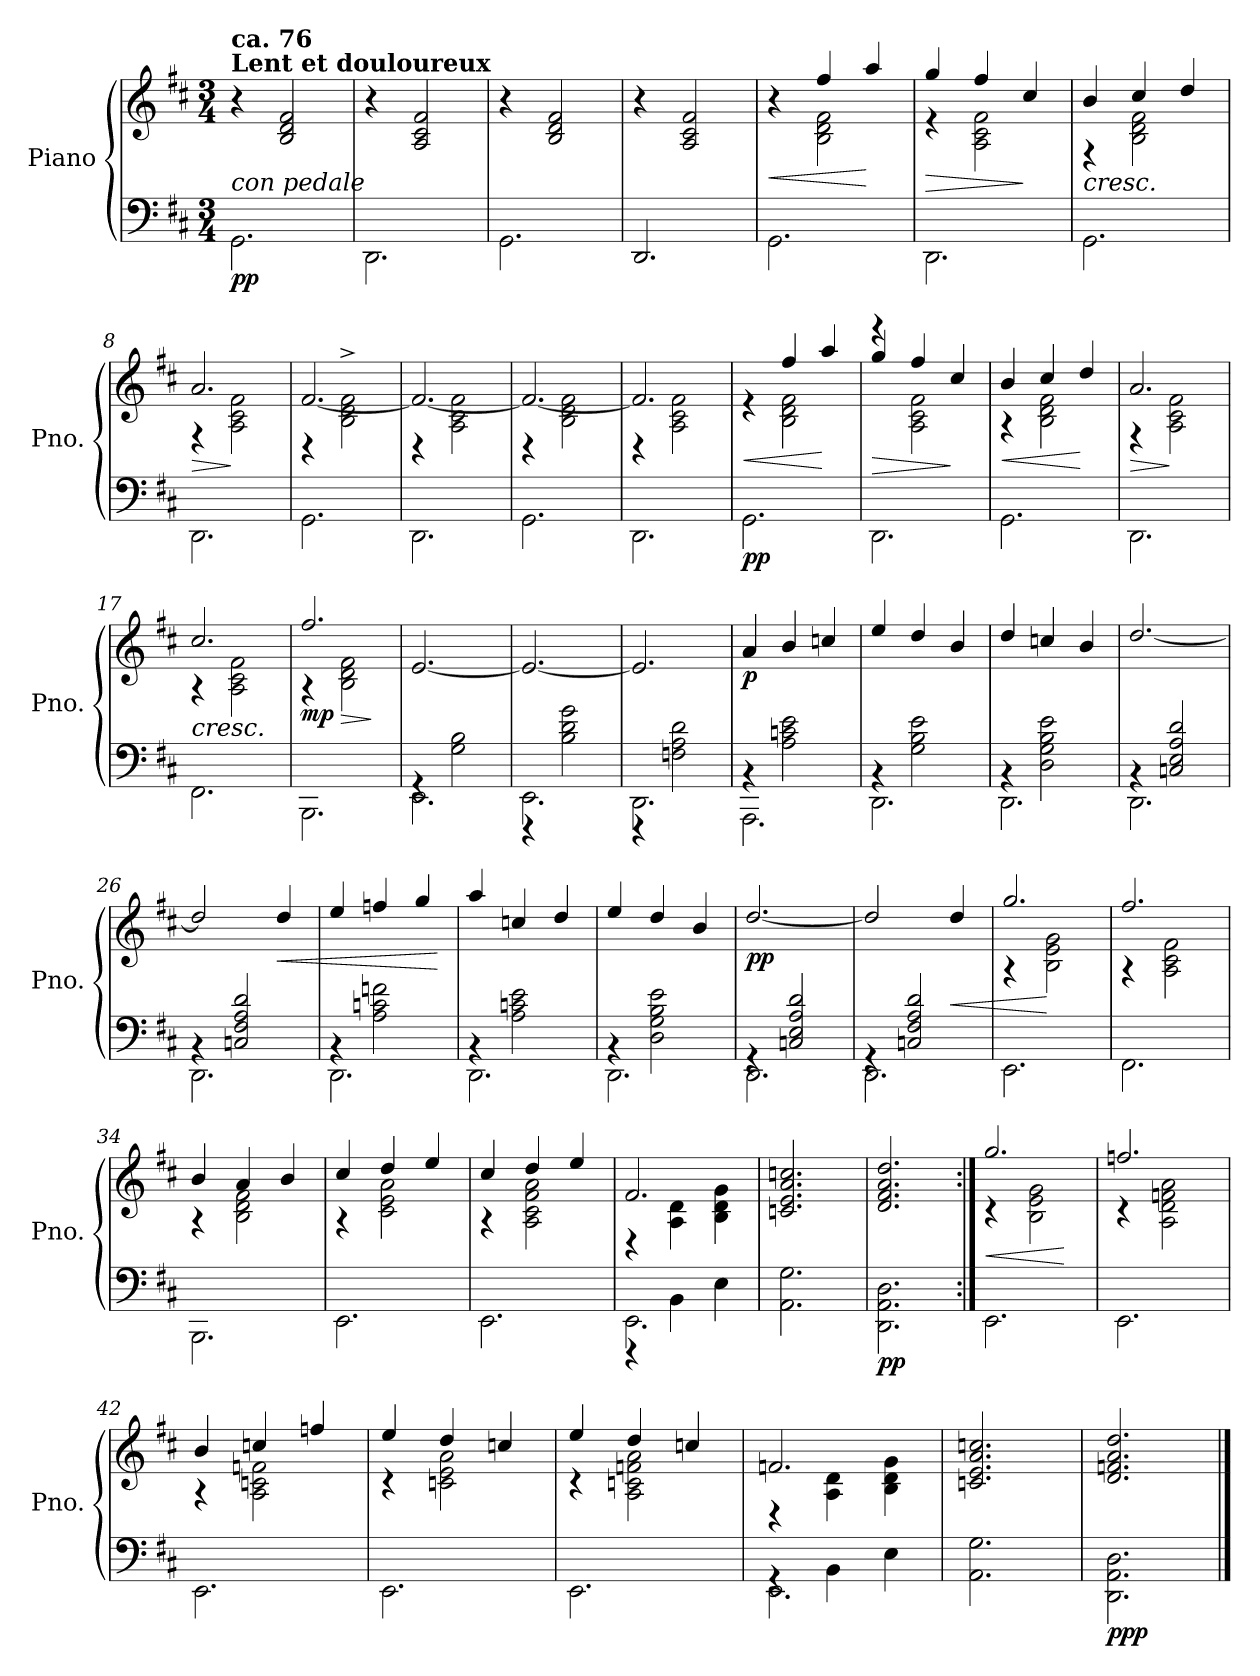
**kern	**kern	**dynam
*part1	*part1	*part1
*staff2	*staff1	*staff1/2
*I"Piano	*	*
*I'Pno.	*	*
*clefF4	*clefG2	*
*k[f#c#]	*k[f#c#]	*
*M3/4	*M3/4	*
=1	=1	=1
!	!LO:TX:a:B:t=Lent et douloureux	!
!	!LO:TX:a:B:t=ca. 76	!
!LO:TX:a:i:t=con pedale	!	!
!	!	!LO:DY:b=2
2.GG\	4r	pp
.	2B/ 2d/ 2f#/	.
=2	=2	=2
2.DD\	4r	.
.	2A/ 2c#/ 2f#/	.
=3	=3	=3
2.GG\	4r	.
.	2B/ 2d/ 2f#/	.
=4	=4	=4
2.DD/	4r	.
.	2A/ 2c#/ 2f#/	.
=5	=5	=5
!	!	!LO:HP:b
*	*^	*
2.GG\	4r	4ryy	<
.	2B\ 2d\ 2f#\	4ff#/	.
.	.	4aa/	[
=6	=6	=6	=6
!	!	!	!LO:HP:b
2.DD\	4re	4gg/	>
.	2A\ 2c#\ 2f#\	4ff#/	.
.	.	4cc#/	]
=7	=7	=7	=7
!	!	!	!LO:HP:b
2.GG\	4rF	4b/	<
.	2B\ 2d\ 2f#\	4cc#/	.
.	.	4dd/	.
!!LO:PB:g=z	!!
=8	=8	=8	=8
!	!	!	!LO:HP:b
2.DD\	4rF	2.a/	>
.	2A\ 2c#\ 2f#\	.	[ ]
=9	=9	=9	=9
2.GG\	4rD	[2.f#/	.
.	2B\^ 2d\^ 2f#\^	.	.
=10	=10	=10	=10
2.DD\	4rD	2.f#/_	.
.	2A\ 2c#\ 2f#\	.	.
=11	=11	=11	=11
2.GG\	4rD	2.f#/_	.
.	2B\ 2d\ 2f#\	.	.
=12	=12	=12	=12
2.DD\	4rD	2.f#/]	.
.	2A\ 2c#\ 2f#\	.	.
=13	=13	=13	=13
!	!	!	!LO:HP:b
!	!	!	!LO:DY:n=1:b=2
2.GG\	4re	4ryy	< pp
.	2B\ 2d\ 2f#\	4ff#/	.
.	.	4aa/	[
=14	=14	=14	=14
!	!	!	!LO:HP:b
2.DD\	4r	4gg/	>
.	2A\ 2c#\ 2f#\	4ff#/	.
.	.	4cc#/	]
!!LO:PB:g=z	!!
=15	=15	=15	=15
!	!	!	!LO:HP:b
2.GG\	4rA	4b/	<
.	2B\ 2d\ 2f#\	4cc#/	.
.	.	4dd/	[
=16	=16	=16	=16
!	!	!	!LO:HP:b
2.DD\	4rF	2.a/	>
.	2A\ 2c#\ 2f#\	.	]
=17	=17	=17	=17
!	!	!	!LO:HP:b
2.FF#\	4rA	2.cc#/	<
.	2A\ 2c#\ 2f#\	.	.
=18	=18	=18	=18
!	!	!	!LO:DY:b
2.BBB\	4rA	2.ff#/	mp
!	!	!	!LO:HP:n=1:b
.	2B\ 2d\ 2f#\	.	[ >
*	*v	*v	*
.	.	]
=19	=19	=19
*^	*	*
2.EE\	4rGG	[2.e/	.
.	2G\ 2B\	.	.
=20	=20	=20	=20
2.EE\	4r	2.e/_	.
.	2B\ 2d\ 2g\	.	.
=21	=21	=21	=21
2.DD\	4r	2.e/]	.
.	2Fn\ 2A\ 2d\	.	.
!!LO:PB:g=z
=22	=22	=22	=22
*	*	*^	*
!	!	!	!	!LO:DY:b
2.AAA\	4rBB	2.ryy	4a/	p
.	2A\ 2cn\ 2e\	.	4b/	.
.	.	.	4ccn/	.
=23	=23	=23	=23	=23
2.DD\	4rBB	2.ryy	4ee/	.
.	2G\ 2B\ 2e\	.	4dd/	.
.	.	.	4b/	.
=24	=24	=24	=24	=24
2.DD\	4rBB	2.ryy	4dd/	.
.	2D\ 2G\ 2B\ 2e\	.	4ccn/	.
.	.	.	4b/	.
=25	=25	=25	=25	=25
2.DD\	4rBB	2.ryy	[2.dd/	.
.	2Cn/ 2E/ 2A/ 2d/	.	.	.
=26	=26	=26	=26	=26
2.DD\	4rBB	2.ryy	2dd/]	.
.	2Cn/ 2F#/ 2A/ 2d/	.	.	.
!	!	!	!	!LO:HP:b
.	.	.	4dd/	<
=27	=27	=27	=27	=27
2.DD\	4rBB	2.ryy	4ee/	.
.	2A\ 2cn\ 2fn\	.	4ffn/	.
.	.	.	4gg/	.
*v	*v	*	*	*
*	*v	*v	*
.	.	[
!!LO:LB:g=z
=28	=28	=28
*^	*^	*
2.DD\	4rBB	2.ryy	4aa/	.
.	2A\ 2cn\ 2e\	.	4ccn/	.
.	.	.	4dd/	.
=29	=29	=29	=29	=29
2.DD\	4rBB	2.ryy	4ee/	.
.	2D\ 2G\ 2B\ 2e\	.	4dd/	.
.	.	.	4b/	.
=30	=30	=30	=30	=30
!	!	!	!	!LO:DY:b
2.DD\	4rGG	2.ryy	[2.dd/	pp
.	2Cn/ 2E/ 2A/ 2d/	.	.	.
=31	=31	=31	=31	=31
2.DD\	4rGG	2.ryy	2dd/]	.
.	2Cn/ 2F#/ 2A/ 2d/	.	.	.
!	!	!	!	!LO:HP:b
.	.	.	4dd/	<
*v	*v	*	*	*
=32	=32	=32	=32
2.EE\	4rA	2.gg/	.
.	2B\ 2e\ 2g\	.	[
!!LO:LB:g=z	!!
=33	=33	=33	=33
2.FF#\	4rA	2.ff#/	.
.	2A\ 2c#\ 2f#\	.	.
=34	=34	=34	=34
2.BBB\	4rA	4b/	.
.	2B\ 2d\ 2f#\	4a/	.
.	.	4b/	.
=35	=35	=35	=35
2.EE\	4rA	4cc#/	.
.	2c#\ 2e\ 2a\	4dd/	.
.	.	4ee/	.
=36	=36	=36	=36
2.EE\	4rA	4cc#/	.
.	2A\ 2c#\ 2f#\ 2a\	4dd/	.
.	.	4ee/	.
=37	=37	=37	=37
*^	*	*	*
2.EE\	4r	4rD	2.f#/	.
.	4BB\	4A\ 4d\	.	.
.	4E\	4B\ 4d\ 4g\	.	.
*v	*v	*	*	*
*	*v	*v	*
=38	=38	=38
2.AA\ 2.G\	2.cn/ 2.e/ 2.a/ 2.ccn/	.
!!LO:PB:g=z
=39	=39	=39
!	!	!LO:DY:b=2
2.DD\ 2.AA\ 2.D\	2.d/ 2.f#/ 2.a/ 2.dd/	pp
=40:|!	=40:|!	=40:|!
!	!	!LO:HP:b
*	*^	*
2.EE\	4rc	2.gg/	<
.	2B\ 2e\ 2g\	.	.
*	*v	*v	*
.	.	[
=41	=41	=41
*	*^	*
2.EE\	4rc	2.ffn/	.
.	2A\ 2d\ 2fn\ 2a\	.	.
=42	=42	=42	=42
2.EE\	4rA	4b/	.
.	2A\ 2cn\ 2fn\	4ccn/	.
.	.	4ffn/	.
=43	=43	=43	=43
2.EE\	4rc	4ee/	.
.	2cn\ 2e\ 2a\	4dd/	.
.	.	4ccn/	.
!!LO:PB:g=z	!!
=44	=44	=44	=44
2.EE\	4rc	4ee/	.
.	2A\ 2cn\ 2fn\ 2a\	4dd/	.
.	.	4ccn/	.
=45	=45	=45	=45
*^	*	*	*
2.EE\	4rGG	4rD	2.fn/	.
.	4BB\	4A\ 4d\	.	.
.	4E\	4B\ 4d\ 4g\	.	.
*v	*v	*	*	*
*	*v	*v	*
=46	=46	=46
2.AA\ 2.G\	2.cn/ 2.e/ 2.a/ 2.ccn/	.
=47	=47	=47
!	!	!LO:DY:b=2
2.DD\ 2.AA\ 2.D\	2.d/ 2.fn/ 2.a/ 2.dd/	ppp
==	==	==
*-	*-	*-
